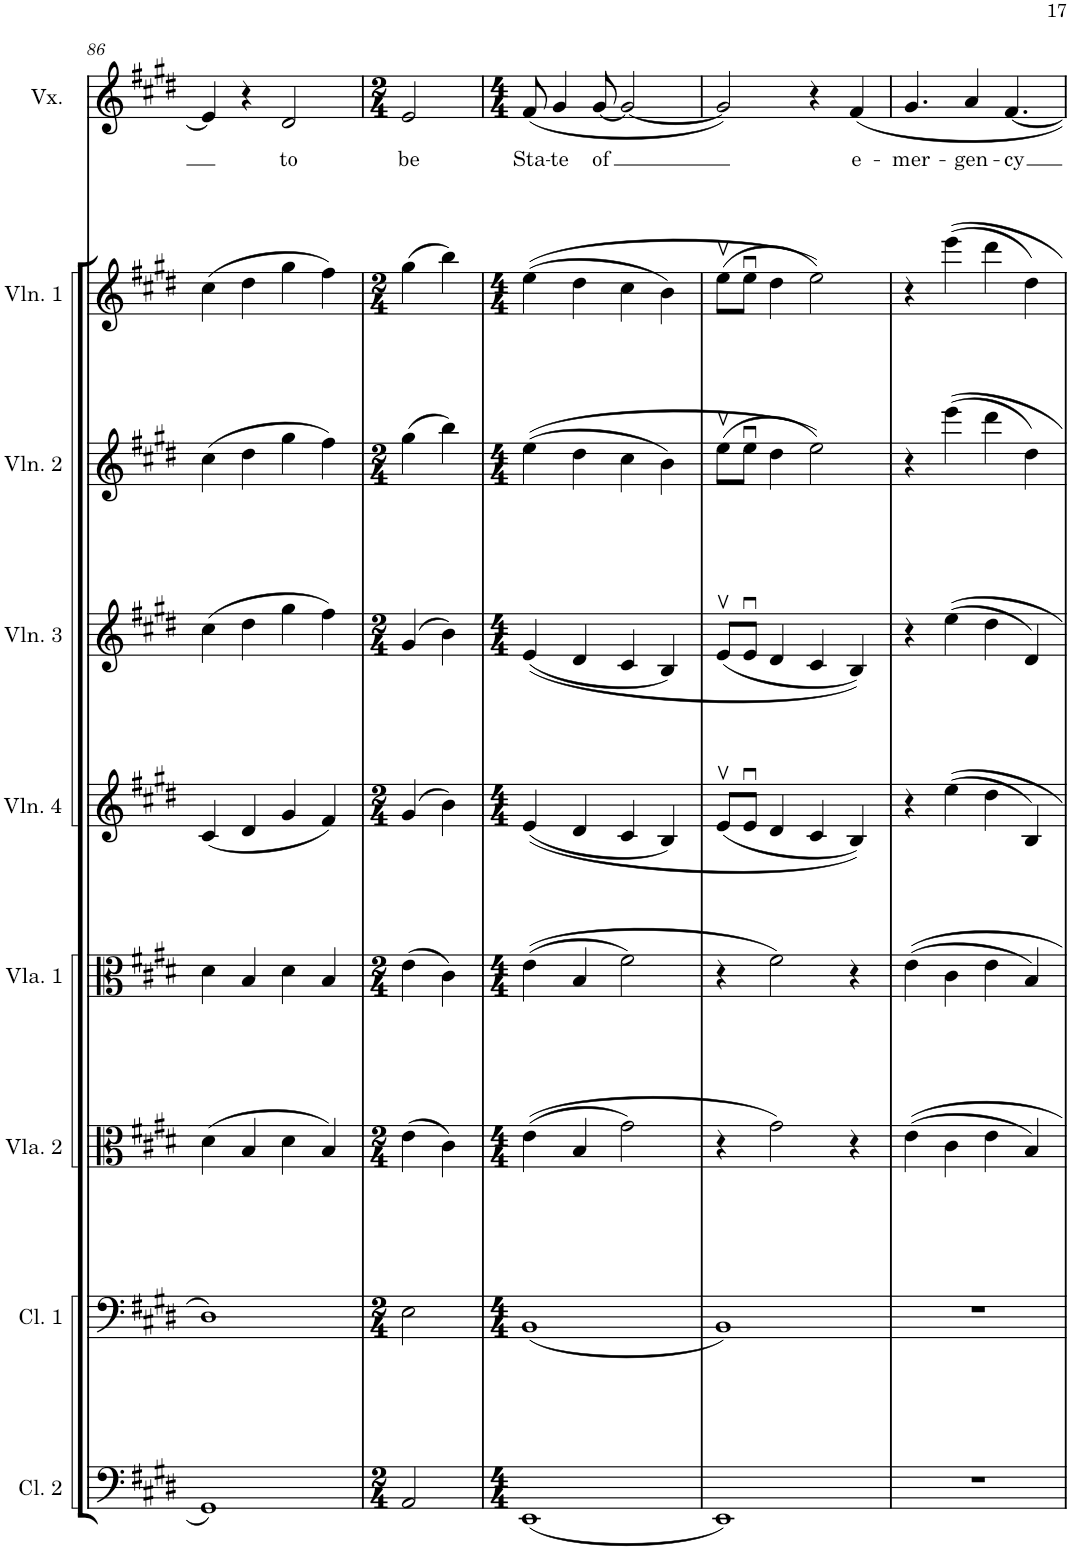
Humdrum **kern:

**kern	**kern	**kern	**kern	**kern	**kern	**kern	**kern	**kern	**text
*part9	*part8	*part7	*part6	*part5	*part4	*part3	*part2	*part1	*part1
*staff9	*staff8	*staff7	*staff6	*staff5	*staff4	*staff3	*staff2	*staff1	*staff1
*I"Cello 2	*I"Cello 1	*I"Viola 2	*I"Viola 1	*I"Violin 4	*I"Violin 3	*I"Violin 2	*I"Violin 1	*I"Vox	*
*I'Cl. 2	*I'Cl. 1	*I'Vla. 2	*I'Vla. 1	*I'Vln. 4	*I'Vln. 3	*I'Vln. 2	*I'Vln. 1	*I'Vx.	*
!!LO:PB:g=z
*clefF4	*clefF4	*clefC3	*clefC3	*clefG2	*clefG2	*clefG2	*clefG2	*clefG2	*
*k[f#c#g#d#]	*k[f#c#g#d#]	*k[f#c#g#d#]	*k[f#c#g#d#]	*k[f#c#g#d#]	*k[f#c#g#d#]	*k[f#c#g#d#]	*k[f#c#g#d#]	*k[f#c#g#d#]	*
*M4/4	*M4/4	*M4/4	*M4/4	*M4/4	*M4/4	*M4/4	*M4/4	*M4/4	*
=86	=86	=86	=86	=86	=86	=86	=86	=86	=86
1GG#	1D#	(4d#\	4d#\	(4c#/	(4cc#\	(4cc#\	(4cc#\	4e/]	.
.	.	4B/	4B/	4d#/	4dd#\	4dd#\	4dd#\	4r	.
!	!	!	!	!	!	!	!	!	!LO:LY:b
.	.	4d#\	4d#\	4g#/	4gg#\	4gg#\	4gg#\	2d#/	to
.	.	4B/)	4B/	4f#/)	4ff#\)	4ff#\)	4ff#\)	.	.
=87	=87	=87	=87	=87	=87	=87	=87	=87	=87
*M2/4	*M2/4	*M2/4	*M2/4	*M2/4	*M2/4	*M2/4	*M2/4	*M2/4	*
!	!	!	!	!	!	!	!	!	!LO:LY:b
2AA/	2E\	(4e\	(4e\	(4g#/	(4g#/	(4gg#\	(4gg#\	2e/	be
.	.	4c#\)	4c#\)	4b\)	4b\)	4bb\)	4bb\)	.	.
=88	=88	=88	=88	=88	=88	=88	=88	=88	=88
*M4/4	*M4/4	*M4/4	*M4/4	*M4/4	*M4/4	*M4/4	*M4/4	*M4/4	*
!	!	!	!	!	!	!	!	!	!LO:LY:b
(1EE	(1BB	((4e\	((4e\	((4e/	((4e/	((4ee\	((4ee\	(8f#/	Sta-
!	!	!	!	!	!	!	!	!	!LO:LY:b
.	.	.	.	.	.	.	.	4g#/	te
.	.	4B/	4B/	4d#/	4d#/	4dd#\	4dd#\	.	.
!	!	!	!	!	!	!	!	!	!LO:LY:b
.	.	.	.	.	.	.	.	[8g#/	of
.	.	2g#\)	2f#\)	4c#/	4c#/	4cc#\	4cc#\	2g#/_	.
.	.	.	.	4B/)	4B/)	4b\)	4b\)	.	.
=89	=89	=89	=89	=89	=89	=89	=89	=89	=89
1EE)	1BB)	4r	4r	(8ev/L	(8ev/L	(8eev\L	(8eev\L	2g#/])	.
.	.	.	.	8eu/J	8eu/J	8eeu\J	8eeu\J	.	.
.	.	2g#\)	2f#\)	4d#/	4d#/	4dd#\	4dd#\	.	.
.	.	.	.	4c#/	4c#/	2ee\))	2ee\))	4r	.
!	!	!	!	!	!	!	!	!	!LO:LY:b
.	.	4r	4r	4B/))	4B/))	.	.	4f#/	e-
=90	=90	=90	=90	=90	=90	=90	=90	=90	=90
!	!	!	!	!	!	!	!	!	!LO:LY:b
1r	1r	(4e\	(4e\	4r	4r	4r	4r	4.g#/	-mer-
.	.	4c#\	4c#\	(4ee\	(4ee\	(4eee\	(4eee\	.	.
!	!	!	!	!	!	!	!	!	!LO:LY:b
.	.	.	.	.	.	.	.	4a/	-gen-
.	.	4e\	4e\	4dd#\	4dd#\	4ddd#\	4ddd#\	.	.
!	!	!	!	!	!	!	!	!	!LO:LY:b
.	.	.	.	.	.	.	.	[4.f#/	-cy
.	.	4B/)	4B/)	4B/)	4d#/)	4dd#\)	4dd#\)	.	.
=	=	=	=	=	=	=	=	=	=
*-	*-	*-	*-	*-	*-	*-	*-	*-	*-
